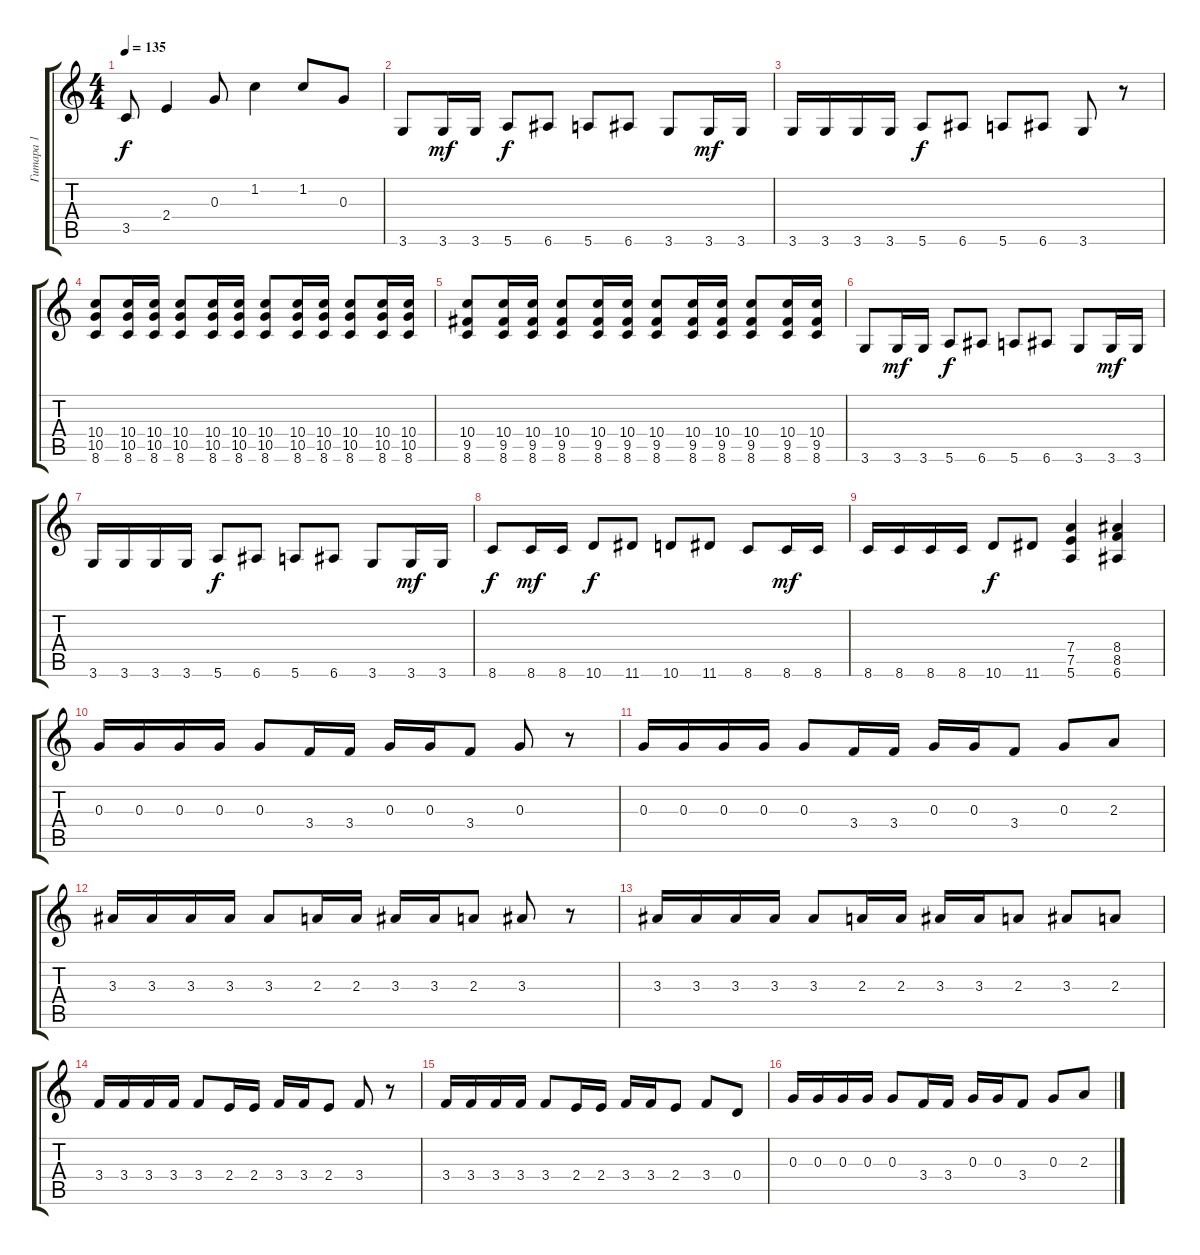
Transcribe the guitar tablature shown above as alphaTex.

\track ("Гитара 1" "Гитара 1") {instrument acousticguitarsteel}
\staff {score tabs}
\tuning (E4 B3 G3 D3 A2 E2) {hide}
\ts (4 4)
\tempo 135
\clef g2
\ks c
3.5.8{dy f} 2.4.4 0.3.8 1.2.4 1.2.8 0.3.8 |
3.6.8 3.6.16{dy mf} 3.6.16 5.6.8{dy f} 6.6.8 5.6.8 6.6.8 3.6.8 3.6.16{dy mf} 3.6.16 |
3.6.16 3.6.16 3.6.16 3.6.16 5.6.8{dy f} 6.6.8 5.6.8 6.6.8 3.6.8 r.8 |
(10.4 10.5 8.6).8{volume 10} (10.4 10.5 8.6).16 (10.4 10.5 8.6).16 (10.4 10.5 8.6).8 (10.4 10.5 8.6).16 (10.4 10.5 8.6).16 (10.4 10.5 8.6).8 (10.4 10.5 8.6).16 (10.4 10.5 8.6).16 (10.4 10.5 8.6).8 (10.4 10.5 8.6).16 (10.4 10.5 8.6).16 |
(10.4 9.5 8.6).8{volume 10} (10.4 9.5 8.6).16 (10.4 9.5 8.6).16 (10.4 9.5 8.6).8 (10.4 9.5 8.6).16 (10.4 9.5 8.6).16 (10.4 9.5 8.6).8 (10.4 9.5 8.6).16 (10.4 9.5 8.6).16 (10.4 9.5 8.6).8 (10.4 9.5 8.6).16 (10.4 9.5 8.6).16 |
3.6.8{volume 16} 3.6.16{dy mf} 3.6.16 5.6.8{dy f} 6.6.8 5.6.8 6.6.8 3.6.8 3.6.16{dy mf} 3.6.16 |
3.6.16 3.6.16 3.6.16 3.6.16 5.6.8{dy f} 6.6.8 5.6.8 6.6.8 3.6.8 3.6.16{dy mf} 3.6.16 |
8.6.8{dy f} 8.6.16{dy mf} 8.6.16 10.6.8{dy f} 11.6.8 10.6.8 11.6.8 8.6.8 8.6.16{dy mf} 8.6.16 |
8.6.16 8.6.16 8.6.16 8.6.16 10.6.8{dy f} 11.6.8 (7.4 7.5 5.6).4 (8.4 8.5 6.6).4 |
0.3.16 0.3.16 0.3.16 0.3.16 0.3.8 3.4.16 3.4.16 0.3.16 0.3.16 3.4.8 0.3.8 r.8 |
0.3.16 0.3.16 0.3.16 0.3.16 0.3.8 3.4.16 3.4.16 0.3.16 0.3.16 3.4.8 0.3.8 2.3.8 |
3.3.16 3.3.16 3.3.16 3.3.16 3.3.8 2.3.16 2.3.16 3.3.16 3.3.16 2.3.8 3.3.8 r.8 |
3.3.16 3.3.16 3.3.16 3.3.16 3.3.8 2.3.16 2.3.16 3.3.16 3.3.16 2.3.8 3.3.8 2.3.8 |
3.4.16 3.4.16 3.4.16 3.4.16 3.4.8 2.4.16 2.4.16 3.4.16 3.4.16 2.4.8 3.4.8 r.8 |
3.4.16 3.4.16 3.4.16 3.4.16 3.4.8 2.4.16 2.4.16 3.4.16 3.4.16 2.4.8 3.4.8 0.4.8 |
0.3.16 0.3.16 0.3.16 0.3.16 0.3.8 3.4.16 3.4.16 0.3.16 0.3.16 3.4.8 0.3.8 2.3.8
